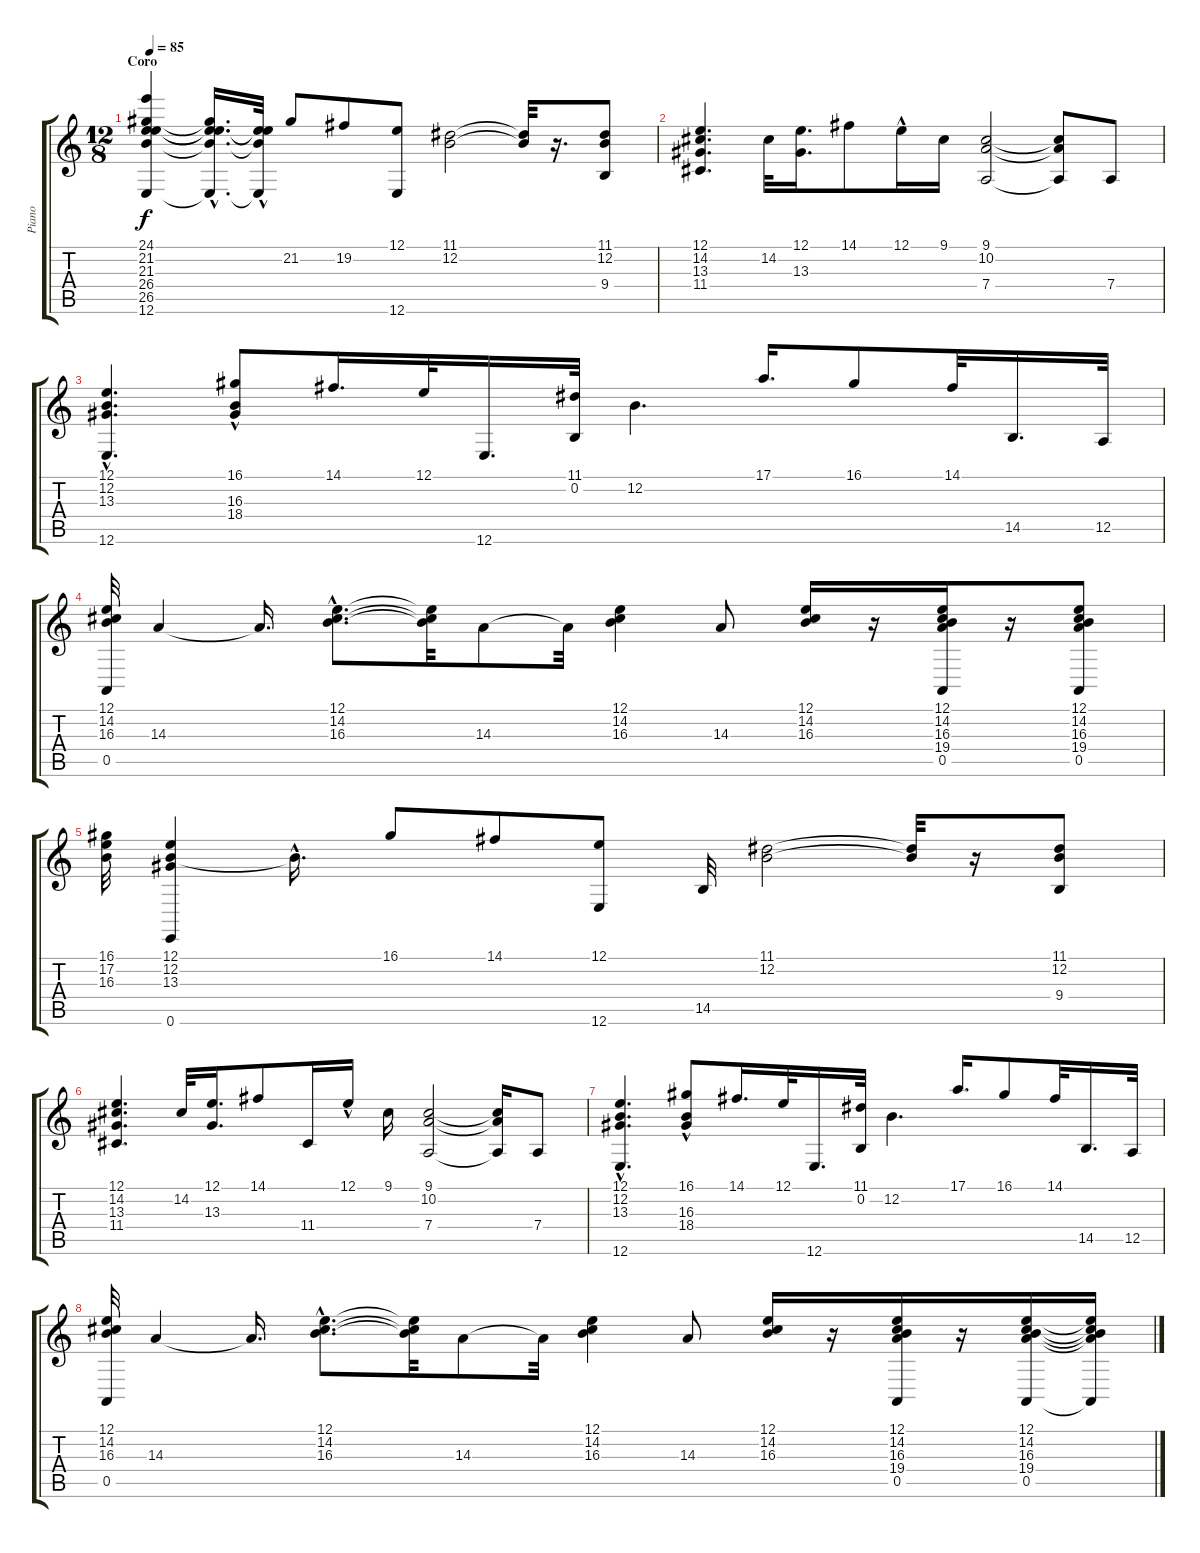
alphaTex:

\track ("Piano" "Piano") {instrument acousticgrandpiano}
\staff {score tabs}
\tuning (E4 B3 G3 D3 A2 E2) {hide}
\ts (12 8)
\section ("" "Coro")
\tempo 85
\clef g2
\ks c
(24.1 21.2 21.3 26.4 26.5 12.6).4{dy f} (21.2{t} 21.3{hac t} 26.4{hac t} 26.5{hac t} 12.6{hac t}).16{d} (21.3{t} 26.4{t} 26.5{t} 12.6{hac t}).32 21.2.8 19.2.8 (12.1 12.6).8 (11.1 12.2).2 (11.1{t} 12.2{t}).32 r.16{d} (11.1 12.2 9.4).8 |
(12.1 14.2 13.3 11.4).4{d} 14.2.32 (12.1 13.3).16{d} 14.1.8 12.1{hac}.16 9.1.16 (9.1 10.2 7.4).2 (9.1{t} 10.2{t} 7.4{t}).8 7.4.8 |
(12.1{hac} 12.2 13.3 12.6).4{d} (16.1 16.3 18.4{hac}).8 14.1.16{d} 12.1.32 12.6.16{d} (11.1 0.2).32 12.2.4{d} 17.1.16{d} 16.1.8 14.1.32 14.5.16{d} 12.5.32 |
(12.1 14.2 16.3 0.5).32 14.3.4 14.3{t}.16{d} (12.1{hac} 14.2{hac} 16.3{hac}).8{d} (12.1{t} 14.2{t} 16.3{t}).32 14.3.8 14.3{t}.32 (12.1 14.2 16.3).4 14.3.8 (12.1 14.2 16.3).16 r.16 (12.1 14.2 16.3 19.4 0.5).16 r.16 (12.1 14.2 16.3 19.4 0.5).8 |
(16.1 17.2 16.3).32 (12.1 12.2 13.3 0.6).4 12.2{hac t}.16{d} 16.1.8 14.1.8 (12.1 12.6).8 14.5.32 (11.1 12.2).2 (11.1{t} 12.2{t}).32 r.16 (11.1 12.2 9.4).8 |
(12.1 14.2 13.3 11.4).4{d} 14.2.32 (12.1 13.3).16{d} 14.1.8 11.4.16 12.1{hac}.16 9.1.16 (9.1 10.2 7.4).2 (9.1{t} 10.2{t} 7.4{t}).16 7.4.8 |
(12.1{hac} 12.2 13.3 12.6).4{d} (16.1 16.3 18.4{hac}).8 14.1.16{d} 12.1.32 12.6.16{d} (11.1 0.2).32 12.2.4{d} 17.1.16{d} 16.1.8 14.1.32 14.5.16{d} 12.5.32 |
(12.1 14.2 16.3 0.5).32 14.3.4 14.3{t}.16{d} (12.1{hac} 14.2{hac} 16.3{hac}).8{d} (12.1{t} 14.2{t} 16.3{t}).32 14.3.8 14.3{t}.32 (12.1 14.2 16.3).4 14.3.8 (12.1 14.2 16.3).16 r.16 (12.1 14.2 16.3 19.4 0.5).16 r.16 (12.1 14.2 16.3 19.4 0.5).16 (12.1{t} 14.2{t} 16.3{t} 19.4{t} 0.5{t}).16
